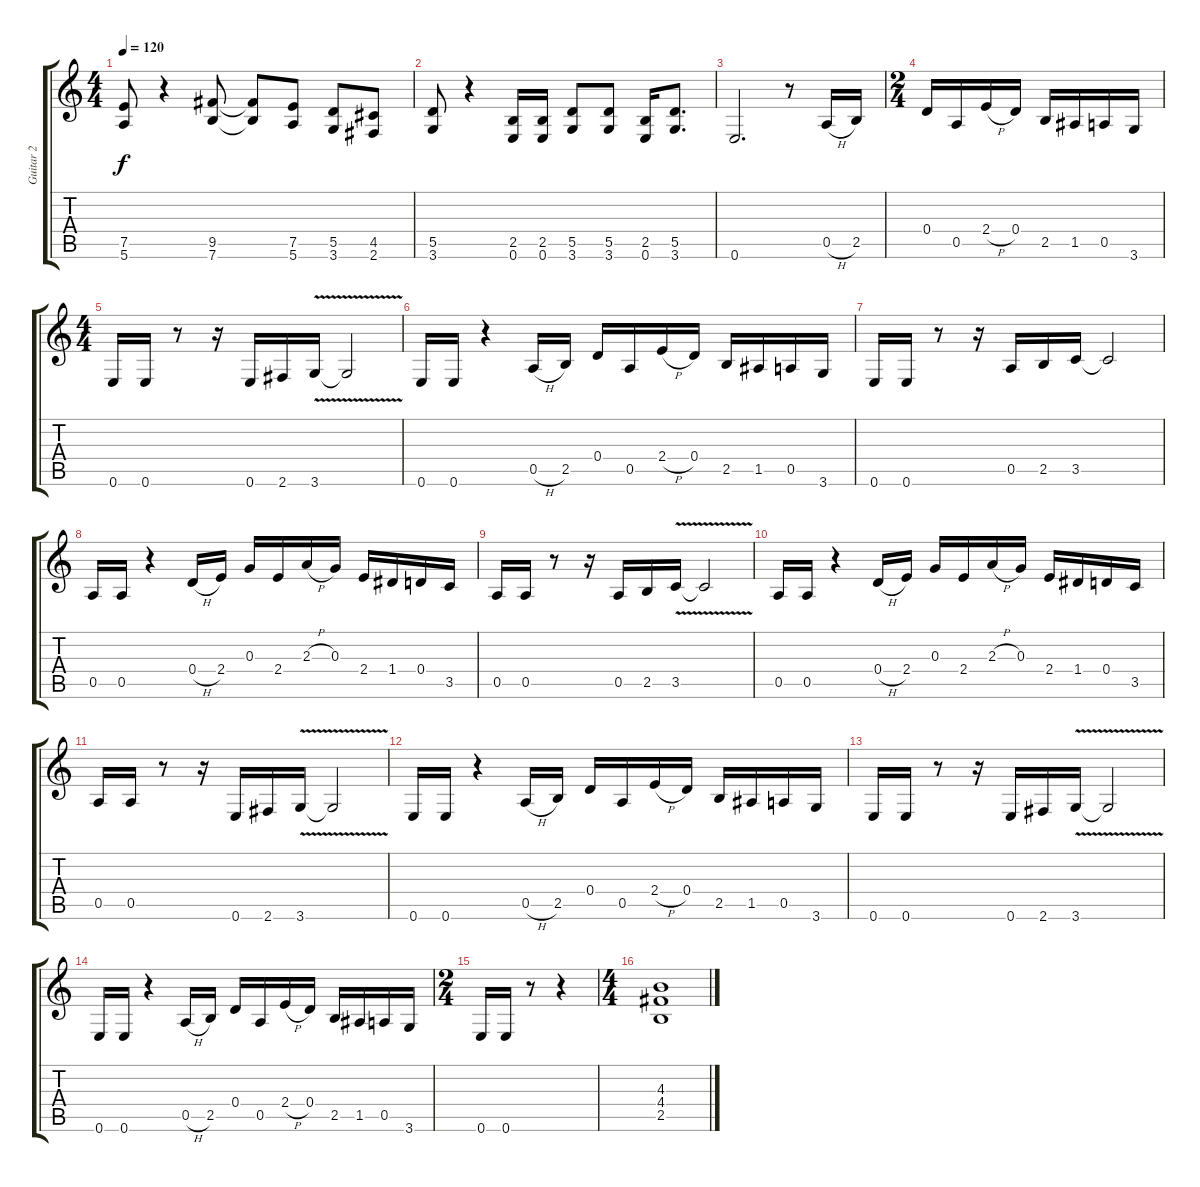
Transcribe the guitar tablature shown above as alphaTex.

\track ("Guitar 2" "Guitar 2") {instrument overdrivenguitar}
\staff {score tabs}
\tuning (E4 B3 G3 D3 A2 E2) {hide}
\ts (4 4)
\tempo 120
\clef g2
\ks c
(7.5 5.6).8{dy f} r.4 (9.5 7.6).8 (9.5{t} 7.6{t}).8 (7.5 5.6).8 (5.5 3.6).8 (4.5 2.6).8 |
(5.5 3.6).8 r.4 (2.5 0.6).16 (2.5 0.6).16 (5.5 3.6).8 (5.5 3.6).8 (2.5 0.6).16 (5.5 3.6).8{d} |
0.6.2{d} r.8 0.5{h}.16 2.5.16 |
\ts (2 4)
0.4.16 0.5.16 2.4{h}.16 0.4.16 2.5.16 1.5.16 0.5.16 3.6.16 |
\ts (4 4)
0.6.16 0.6.16 r.8 r.16 0.6.16 2.6.16 3.6{v}.16 3.6{t}.2 |
0.6.16 0.6.16 r.4 0.5{h}.16 2.5.16 0.4.16 0.5.16 2.4{h}.16 0.4.16 2.5.16 1.5.16 0.5.16 3.6.16 |
0.6.16 0.6.16 r.8 r.16 0.5.16 2.5.16 3.5.16 3.5{t}.2 |
0.5.16 0.5.16 r.4 0.4{h}.16 2.4.16 0.3.16 2.4.16 2.3{h}.16 0.3.16 2.4.16 1.4.16 0.4.16 3.5.16 |
0.5.16 0.5.16 r.8 r.16 0.5.16 2.5.16 3.5{v}.16 3.5{t}.2 |
0.5.16 0.5.16 r.4 0.4{h}.16 2.4.16 0.3.16 2.4.16 2.3{h}.16 0.3.16 2.4.16 1.4.16 0.4.16 3.5.16 |
0.5.16 0.5.16 r.8 r.16 0.6.16 2.6.16 3.6{v}.16 3.6{t}.2 |
0.6.16 0.6.16 r.4 0.5{h}.16 2.5.16 0.4.16 0.5.16 2.4{h}.16 0.4.16 2.5.16 1.5.16 0.5.16 3.6.16 |
0.6.16 0.6.16 r.8 r.16 0.6.16 2.6.16 3.6{v}.16 3.6{t}.2 |
0.6.16 0.6.16 r.4 0.5{h}.16 2.5.16 0.4.16 0.5.16 2.4{h}.16 0.4.16 2.5.16 1.5.16 0.5.16 3.6.16 |
\ts (2 4)
0.6.16 0.6.16 r.8 r.4 |
\ts (4 4)
(4.3 4.4 2.5).1
